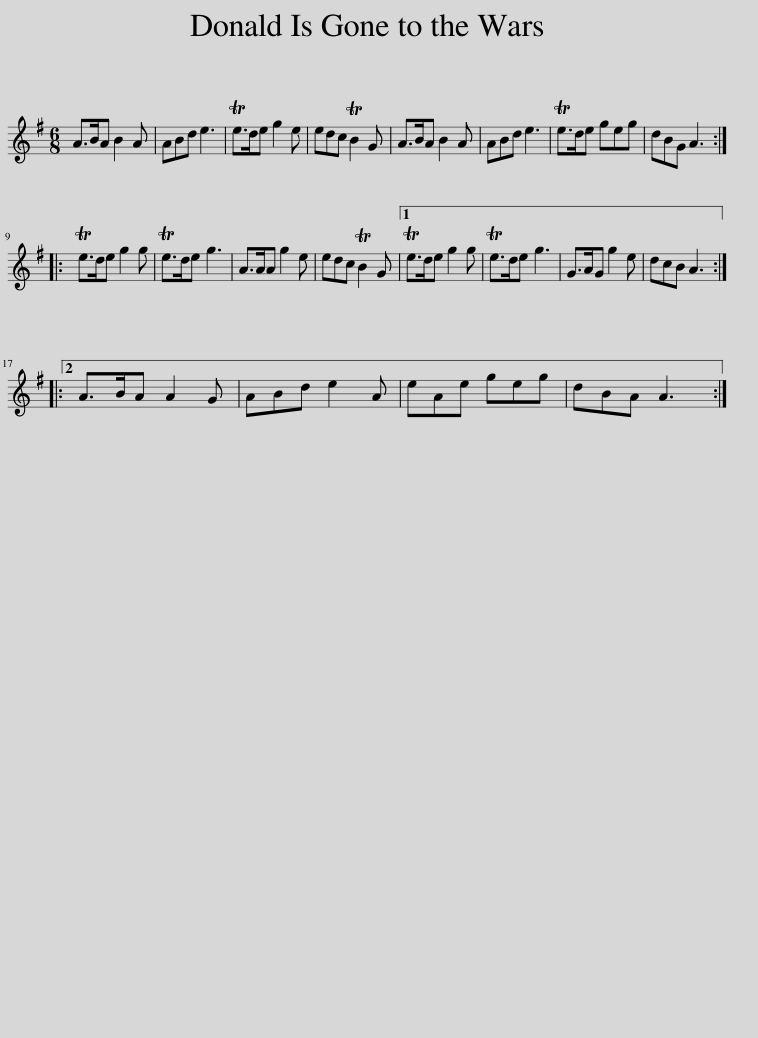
X:1
L:1/8
M:6/8
I:linebreak $
K:G
V:1 treble
V:1
 A>BA B2 A | ABd e3 | Te>de g2 e | edc TB2 G | A>BA B2 A | %5
 ABd e3 | Te>de geg | dBG A3 ::$ Te>de g2 g | Te>de g3 | %10
 A>AA g2 e | edc TB2 G |1 Te>de g2 g | Te>de g3 | G>AG g2 e | %15
 dcB A3 ::2$ A>BA A2 G | ABd e2 A | eAe geg | dBA A3 :| %20
